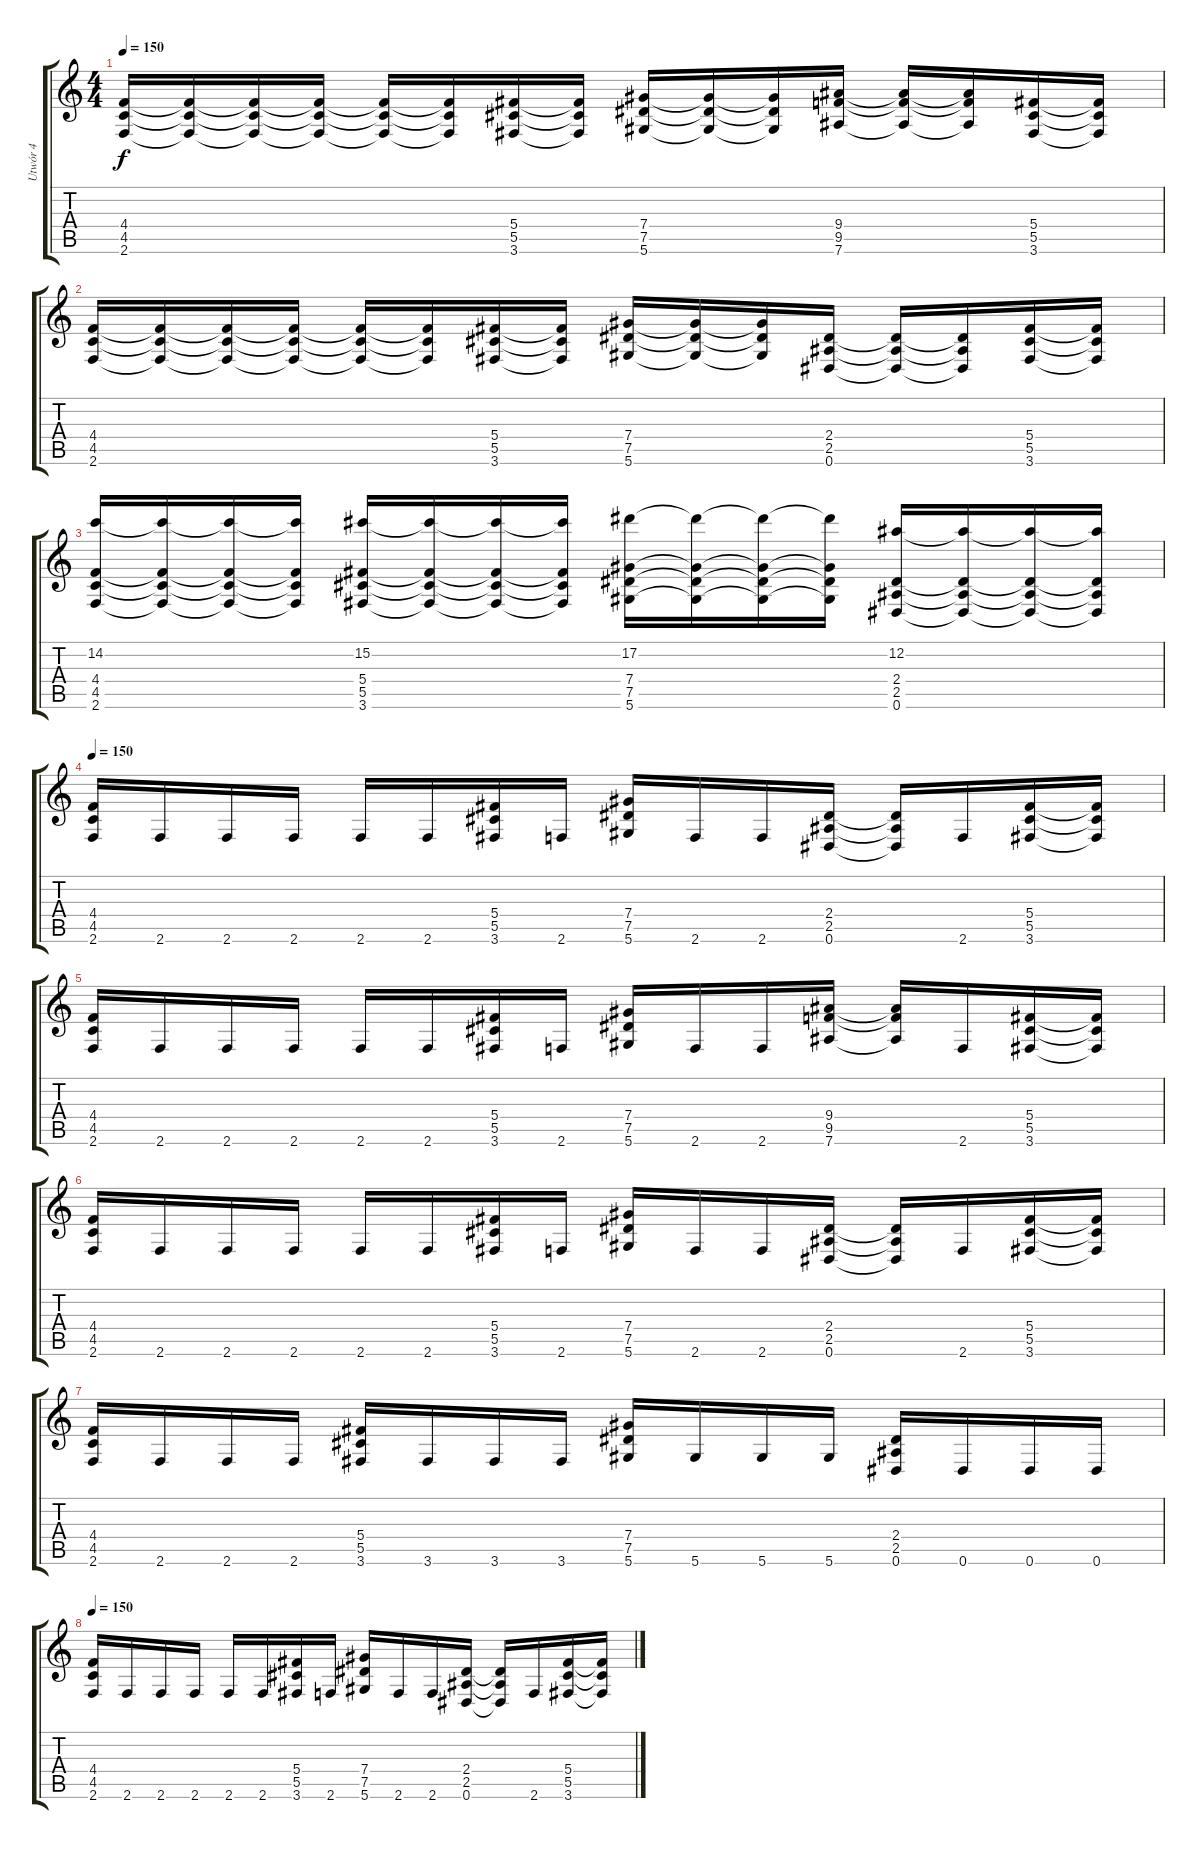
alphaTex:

\track ("Utwór 4" "Utwór 4") {instrument overdrivenguitar}
\staff {score tabs}
\tuning (Eb4 Bb3 Gb3 Db3 Ab2 Eb2) {hide}
\ts (4 4)
\tempo 150
\clef g2
\ks c
(4.4 4.5 2.6).16{dy f} (4.4{t} 4.5{t} 2.6{t}).16 (4.4{t} 4.5{t} 2.6{t}).16 (4.4{t} 4.5{t} 2.6{t}).16 (4.4{t} 4.5{t} 2.6{t}).16 (4.4{t} 4.5{t} 2.6{t}).16 (5.4 5.5 3.6).16 (5.4{t} 5.5{t} 3.6{t}).16 (7.4 7.5 5.6).16 (7.4{t} 7.5{t} 5.6{t}).16 (7.4{t} 7.5{t} 5.6{t}).16 (9.4 9.5 7.6).16 (9.4{t} 9.5{t} 7.6{t}).16 (9.4{t} 9.5{t} 7.6{t}).16 (5.4 5.5 3.6).16 (5.4{t} 5.5{t} 3.6{t}).16 |
(4.4 4.5 2.6).16 (4.4{t} 4.5{t} 2.6{t}).16 (4.4{t} 4.5{t} 2.6{t}).16 (4.4{t} 4.5{t} 2.6{t}).16 (4.4{t} 4.5{t} 2.6{t}).16 (4.4{t} 4.5{t} 2.6{t}).16 (5.4 5.5 3.6).16 (5.4{t} 5.5{t} 3.6{t}).16 (7.4 7.5 5.6).16 (7.4{t} 7.5{t} 5.6{t}).16 (7.4{t} 7.5{t} 5.6{t}).16 (2.4 2.5 0.6).16 (2.4{t} 2.5{t} 0.6{t}).16 (2.4{t} 2.5{t} 0.6{t}).16 (5.4 5.5 3.6).16 (5.4{t} 5.5{t} 3.6{t}).16 |
(14.2 4.4 4.5 2.6).16 (14.2{t} 4.4{t} 4.5{t} 2.6{t}).16 (14.2{t} 4.4{t} 4.5{t} 2.6{t}).16 (14.2{t} 4.4{t} 4.5{t} 2.6{t}).16 (15.2 5.4 5.5 3.6).16 (15.2{t} 5.4{t} 5.5{t} 3.6{t}).16 (15.2{t} 5.4{t} 5.5{t} 3.6{t}).16 (15.2{t} 5.4{t} 5.5{t} 3.6{t}).16 (17.2 7.4 7.5 5.6).16 (17.2{t} 7.4{t} 7.5{t} 5.6{t}).16 (17.2{t} 7.4{t} 7.5{t} 5.6{t}).16 (17.2{t} 7.4{t} 7.5{t} 5.6{t}).16 (12.2 2.4 2.5 0.6).16 (12.2{t} 2.4{t} 2.5{t} 0.6{t}).16 (12.2{t} 2.4{t} 2.5{t} 0.6{t}).16 (12.2{t} 2.4{t} 2.5{t} 0.6{t}).16 |
\tempo 150
(4.4 4.5 2.6).16 2.6.16 2.6.16 2.6.16 2.6.16 2.6.16 (5.4 5.5 3.6).16 2.6.16 (7.4 7.5 5.6).16 2.6.16 2.6.16 (2.4 2.5 0.6).16 (2.4{t} 2.5{t} 0.6{t}).16 2.6.16 (5.4 5.5 3.6).16 (5.4{t} 5.5{t} 3.6{t}).16 |
(4.4 4.5 2.6).16 2.6.16 2.6.16 2.6.16 2.6.16 2.6.16 (5.4 5.5 3.6).16 2.6.16 (7.4 7.5 5.6).16 2.6.16 2.6.16 (9.4 9.5 7.6).16 (9.4{t} 9.5{t} 7.6{t}).16 2.6.16 (5.4 5.5 3.6).16 (5.4{t} 5.5{t} 3.6{t}).16 |
(4.4 4.5 2.6).16 2.6.16 2.6.16 2.6.16 2.6.16 2.6.16 (5.4 5.5 3.6).16 2.6.16 (7.4 7.5 5.6).16 2.6.16 2.6.16 (2.4 2.5 0.6).16 (2.4{t} 2.5{t} 0.6{t}).16 2.6.16 (5.4 5.5 3.6).16 (5.4{t} 5.5{t} 3.6{t}).16 |
(4.4 4.5 2.6).16 2.6.16 2.6.16 2.6.16 (5.4 5.5 3.6).16 3.6.16 3.6.16 3.6.16 (7.4 7.5 5.6).16 5.6.16 5.6.16 5.6.16 (2.4 2.5 0.6).16 0.6.16 0.6.16 0.6.16 |
\tempo 150
(4.4 4.5 2.6).16 2.6.16 2.6.16 2.6.16 2.6.16 2.6.16 (5.4 5.5 3.6).16 2.6.16 (7.4 7.5 5.6).16 2.6.16 2.6.16 (2.4 2.5 0.6).16 (2.4{t} 2.5{t} 0.6{t}).16 2.6.16 (5.4 5.5 3.6).16 (5.4{t} 5.5{t} 3.6{t}).16
